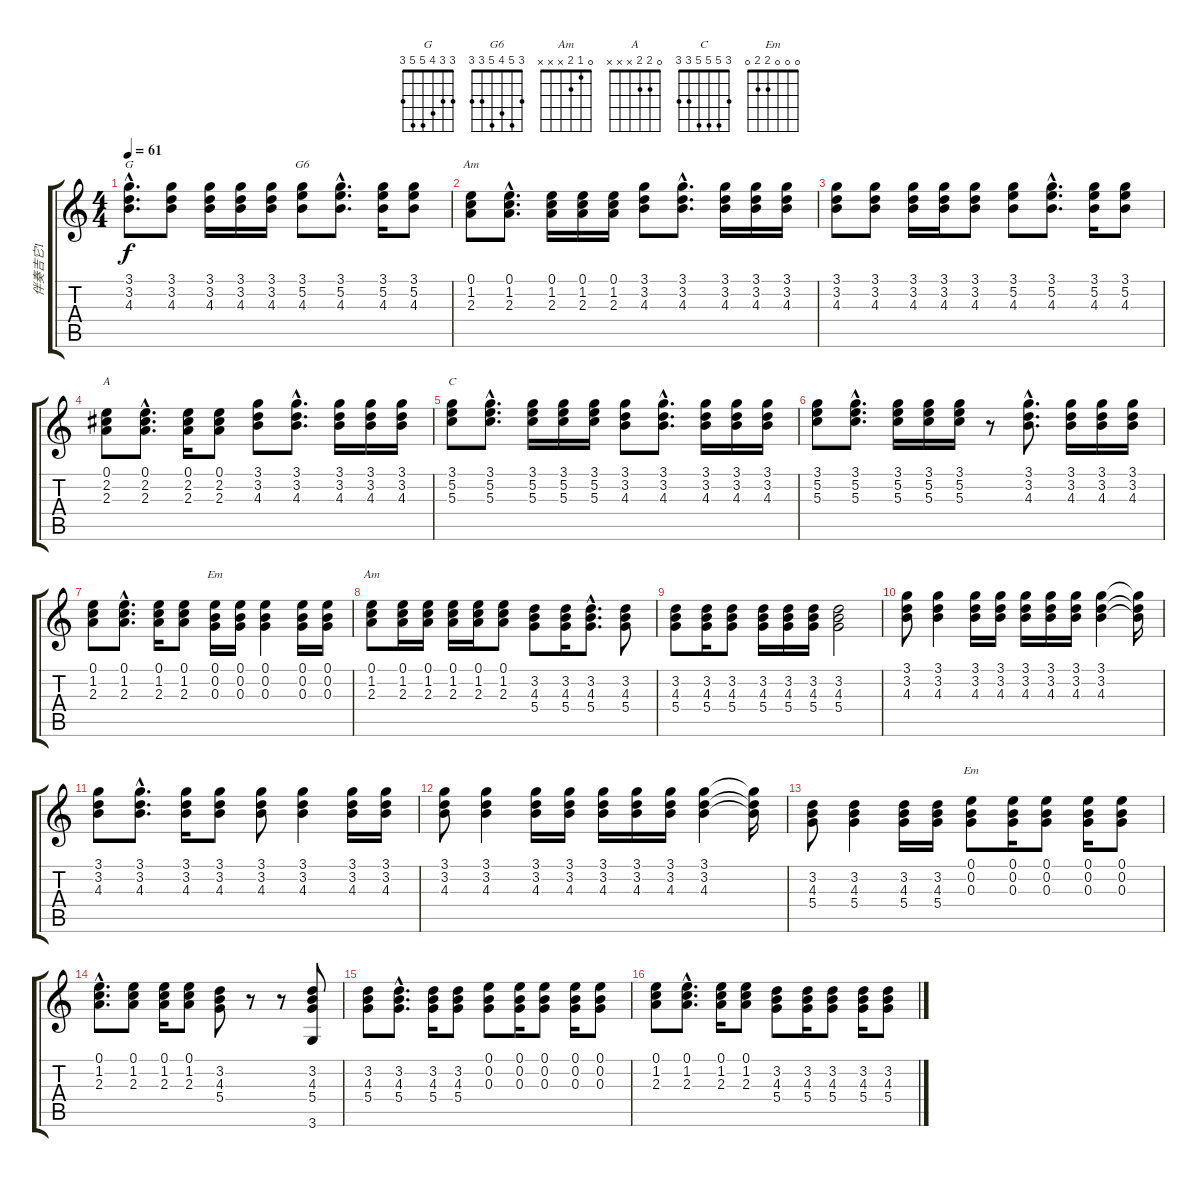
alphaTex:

\track ("伴奏吉它1" "伴奏吉它1") {instrument acousticguitarsteel}
\staff {score tabs}
\tuning (E4 B3 G3 D3 A2 E2) {hide}
\chord ("G" 3 3 4 5 5 3)
\chord ("G6" 3 5 4 5 3 3)
\chord ("Am" 0 1 2 2 0 x)
\chord ("A" 0 2 2 x x x)
\chord ("C" 3 5 5 5 3 3)
\chord ("Em" 0 0 0 x x x)
\chord ("Am" 0 1 2 x x x)
\chord ("Em" 0 0 0 2 2 0)
\ts (4 4)
\tempo 61
\clef g2
\ks c
(3.1{hac} 3.2{hac} 4.3{hac}).8{d ch "G" dy f instrument acousticguitarsteel} (3.1 3.2 4.3).8 (3.1 3.2 4.3).16 (3.1 3.2 4.3).16 (3.1 3.2 4.3).16 (3.1 5.2 4.3).8{ch "G6"} (3.1{hac} 5.2{hac} 4.3{hac}).8{d} (3.1 5.2 4.3).16 (3.1 5.2 4.3).8 |
(0.1 1.2 2.3).8{ch "Am"} (0.1{hac} 1.2{hac} 2.3{hac}).8{d} (0.1 1.2 2.3).16 (0.1 1.2 2.3).16 (0.1 1.2 2.3).16 (3.1 3.2 4.3).8 (3.1{hac} 3.2{hac} 4.3{hac}).8{d} (3.1 3.2 4.3).16 (3.1 3.2 4.3).16 (3.1 3.2 4.3).16 |
(3.1 3.2 4.3).8 (3.1 3.2 4.3).8 (3.1 3.2 4.3).16 (3.1 3.2 4.3).16 (3.1 3.2 4.3).8 (3.1 5.2 4.3).8 (3.1{hac} 5.2{hac} 4.3{hac}).8{d} (3.1 5.2 4.3).16 (3.1 5.2 4.3).8 |
(0.1 2.2 2.3).8{ch "A"} (0.1{hac} 2.2{hac} 2.3{hac}).8{d} (0.1 2.2 2.3).16 (0.1 2.2 2.3).8 (3.1 3.2 4.3).8 (3.1{hac} 3.2{hac} 4.3{hac}).8{d} (3.1 3.2 4.3).16 (3.1 3.2 4.3).16 (3.1 3.2 4.3).16 |
(3.1 5.2 5.3).8{ch "C"} (3.1{hac} 5.2{hac} 5.3{hac}).8{d} (3.1 5.2 5.3).16 (3.1 5.2 5.3).16 (3.1 5.2 5.3).16 (3.1 3.2 4.3).8 (3.1{hac} 3.2{hac} 4.3{hac}).8{d} (3.1 3.2 4.3).16 (3.1 3.2 4.3).16 (3.1 3.2 4.3).16 |
(3.1 5.2 5.3).8 (3.1{hac} 5.2{hac} 5.3{hac}).8{d} (3.1 5.2 5.3).16 (3.1 5.2 5.3).16 (3.1 5.2 5.3).16 r.8 (3.1{hac} 3.2{hac} 4.3{hac}).8{d} (3.1 3.2 4.3).16 (3.1 3.2 4.3).16 (3.1 3.2 4.3).16 |
(0.1 1.2 2.3).8 (0.1{hac} 1.2{hac} 2.3{hac}).8{d} (0.1 1.2 2.3).16 (0.1 1.2 2.3).8 (0.1 0.2 0.3).16{ch "Em"} (0.1 0.2 0.3).16 (0.1 0.2 0.3).4 (0.1 0.2 0.3).16 (0.1 0.2 0.3).16 |
(0.1 1.2 2.3).8{ch "Am"} (0.1 1.2 2.3).16 (0.1 1.2 2.3).16 (0.1 1.2 2.3).16 (0.1 1.2 2.3).16 (0.1 1.2 2.3).8 (3.2 4.3 5.4).8 (3.2 4.3 5.4).16 (3.2{hac} 4.3{hac} 5.4{hac}).8{d} (3.2 4.3 5.4).8 |
(3.2 4.3 5.4).8 (3.2 4.3 5.4).16 (3.2 4.3 5.4).8 (3.2 4.3 5.4).16 (3.2 4.3 5.4).16 (3.2 4.3 5.4).16 (3.2 4.3 5.4).2 |
(3.1 3.2 4.3).8 (3.1 3.2 4.3).4 (3.1 3.2 4.3).16 (3.1 3.2 4.3).16 (3.1 3.2 4.3).16 (3.1 3.2 4.3).16 (3.1 3.2 4.3).16 (3.1 3.2 4.3).4 (3.1{t} 3.2{t} 4.3{t}).16 |
(3.1 3.2 4.3).8 (3.1{hac} 3.2{hac} 4.3{hac}).8{d} (3.1 3.2 4.3).16 (3.1 3.2 4.3).8 (3.1 3.2 4.3).8 (3.1 3.2 4.3).4 (3.1 3.2 4.3).16 (3.1 3.2 4.3).16 |
(3.1 3.2 4.3).8 (3.1 3.2 4.3).4 (3.1 3.2 4.3).16 (3.1 3.2 4.3).16 (3.1 3.2 4.3).16 (3.1 3.2 4.3).16 (3.1 3.2 4.3).16 (3.1 3.2 4.3).4 (3.1{t} 3.2{t} 4.3{t}).16 |
(3.2 4.3 5.4).8 (3.2 4.3 5.4).4 (3.2 4.3 5.4).16 (3.2 4.3 5.4).16 (0.1 0.2 0.3).8{ch "Em"} (0.1 0.2 0.3).16 (0.1 0.2 0.3).8 (0.1 0.2 0.3).16 (0.1 0.2 0.3).8 |
(0.1{hac} 1.2{hac} 2.3{hac}).8{d} (0.1 1.2 2.3).8 (0.1 1.2 2.3).16 (0.1 1.2 2.3).8 (3.2 4.3 5.4).8 r.8 r.8 (3.2 4.3 5.4 3.6).8 |
(3.2 4.3 5.4).8 (3.2{hac} 4.3{hac} 5.4{hac}).8{d} (3.2 4.3 5.4).16 (3.2 4.3 5.4).8 (0.1 0.2 0.3).8 (0.1 0.2 0.3).16 (0.1 0.2 0.3).8 (0.1 0.2 0.3).16 (0.1 0.2 0.3).8 |
(0.1 1.2 2.3).8 (0.1{hac} 1.2{hac} 2.3{hac}).8{d} (0.1 1.2 2.3).16 (0.1 1.2 2.3).8 (3.2 4.3 5.4).8 (3.2 4.3 5.4).16 (3.2 4.3 5.4).8 (3.2 4.3 5.4).16 (3.2 4.3 5.4).8
